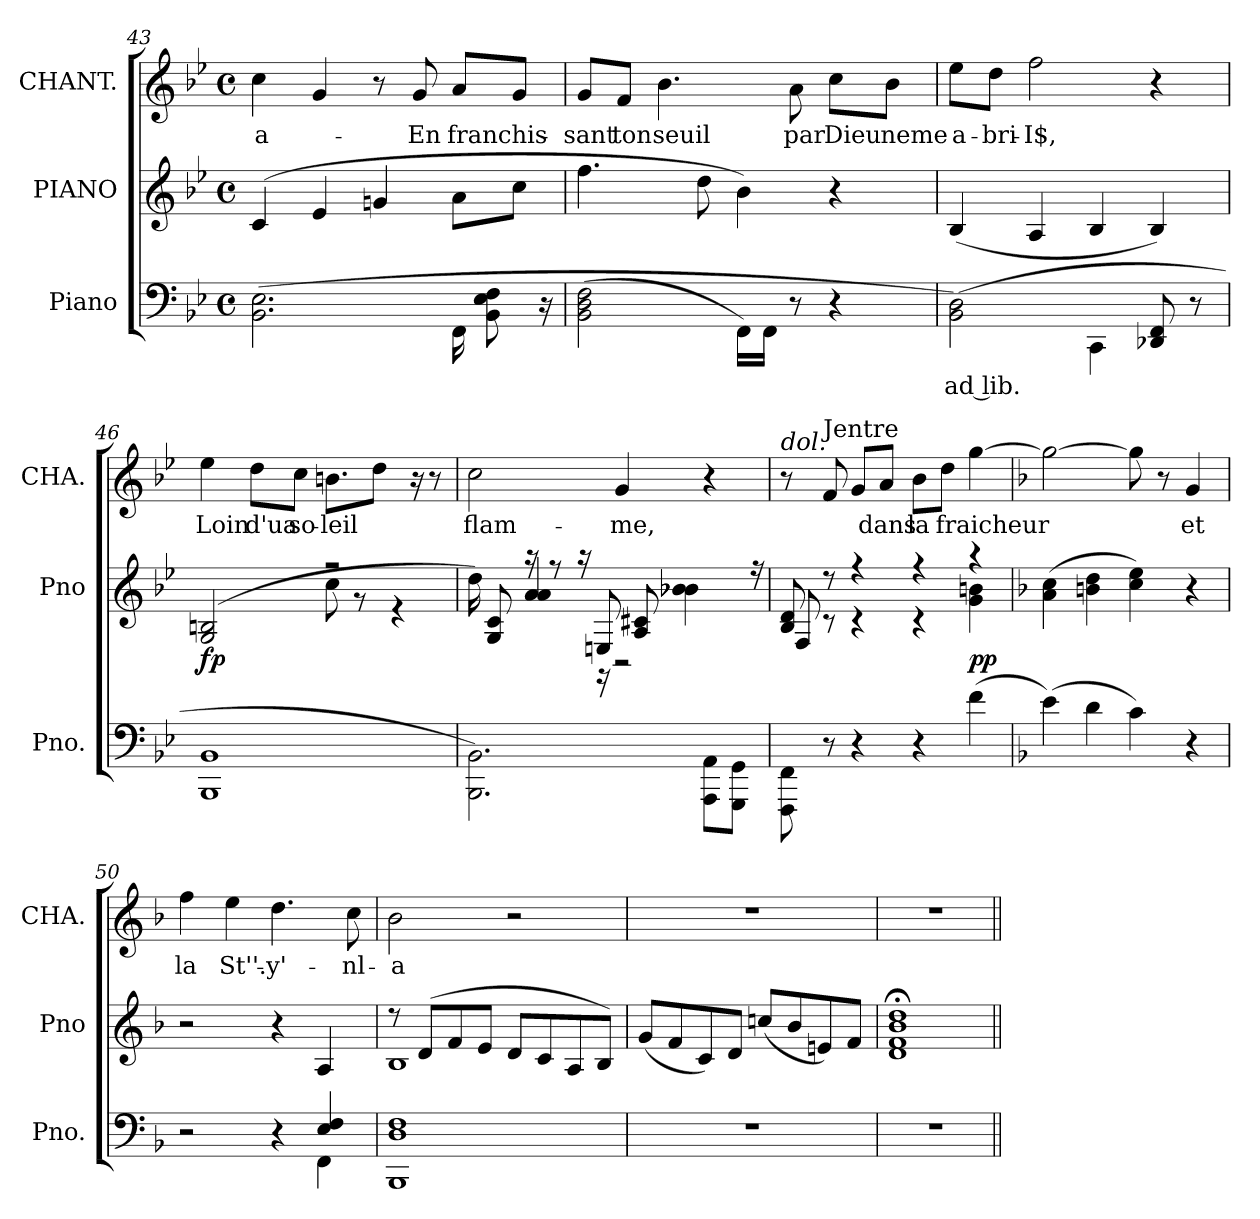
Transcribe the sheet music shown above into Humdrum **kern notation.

**kern	**text	**dynam	**kern	**kern	**text
*part3	*part3	*part3	*part2	*part1	*part1
*staff3	*staff3	*staff3	*staff2	*staff1	*staff1
*I"Piano	*	*	*I"PIANO	*I"CHANT.	*
*I'Pno.	*	*	*I'Pno	*I'CHA.	*
!!LO:LB:g=z
*clefF4	*	*	*clefG2	*clefG2	*
*k[b-e-]	*	*	*k[b-e-]	*k[b-e-]	*
*M4/4	*	*	*M4/4	*M4/4	*
*met(c)	*	*	*met(c)	*met(c)	*
=43	=43	=43	=43	=43	=43
(2.BB-\ 2.E-\	.	.	(4c/	4cc\	a-
.	.	.	4e-/	4g/	.
.	.	.	4gn/	8r	.
.	.	.	.	8g/	En
16FF\	.	.	8a\L	8a/L	franchis-
8BB-\ 8E-\ 8F\	.	.	.	.	.
.	.	.	8cc\J	8g/J	.
16r	.	.	.	.	.
=44	=44	=44	=44	=44	=44
(2BB-\ 2D\ 2F\	.	.	4.ff\	8g/L	sant
.	.	.	.	8f/J	ton
.	.	.	.	4.b-\	seuil
.	.	.	8dd\	.	.
16FF\LL)	.	.	4b-\)	.	.
16FF\JJ	.	.	.	.	.
8r	.	.	.	8a\	par
4r	.	.	4r	8cc\L	Dieu
.	.	.	.	8b-\J	neme
=45	=45	=45	=45	=45	=45
(2BB-\ 2D\)	ad lib.	.	(4B-/	8ee-\L	a-
.	.	.	.	8dd\J	bri-
.	.	.	4A/	2ff\	I$,
4CC\	.	.	4B-/	.	.
8DD-X/ 8FF/	.	.	4B-/)	4r	.
8r	.	.	.	.	.
!!LO:LB:g=z
=46	=46	=46	=46	=46	=46
*	*	*	*^	*	*
1BBB-/ 1BB-/	.	fp	(2G/ 2Bn/	2ryy	4ee-\	Loin
.	.	.	.	.	8dd\L	d'ua
.	.	.	.	.	8cc\J	so-
.	.	.	2r	8cc\	8.bn\L	leil
.	.	.	.	8r	.	.
.	.	.	.	.	8dd\J	.
.	.	.	.	4r	.	.
.	.	.	.	.	16r	.
.	.	.	.	.	8r	.
=47	=47	=47	=47	=47	=47	=47
(2.BBB-\ 2.BB-\)	.	.	(16dd\)	8ryy	2cc\	flam-
.	.	.	8G/ 8c/	.	.	.
.	.	.	.	16ryy	.	.
.	.	.	16r	4a/ 4a/	.	.
.	.	.	8r	.	.	.
.	.	.	16r	.	.	.
.	.	.	8En/	16r	.	.
.	.	.	.	2r	4g/	me,
.	.	.	8A/ 8c#X/	.	.	.
.	.	.	4b-X\ 4b-X\	.	.	.
8AAA\ 8AA\L	.	.	.	.	4r	.
8GGG\ 8GG\J	.	.	.	.	.	.
.	.	.	16r	.	.	.
=48	=48	=48	=48	=48	=48	=48
!	!	!	!	!	!LO:TX:i:t=dol.	!
8FFF\ 8FF\	.	.	8B-/ 8d/	8F/	8r	.
!	!	!	!	!	!LO:TX:t=Jentre	!
8r	.	.	8r	8r	8f/	.
4r	.	.	4r	4r	8g/L	.
.	.	.	.	.	8a/J	dans
4r	.	.	4r	4r	8b-\L	la
.	.	.	.	.	8dd\J	fraicheur
(4f\	.	pp	4r	(4g\ 4bn\	[4gg\	.
*	*	*	*v	*v	*	*
!!LO:LB:g=z
=49	=49	=49	=49	=49	=49
*k[b-]	*	*	*k[b-]	*k[b-]	*
(4e\)	.	.	(4a\ 4cc\	2gg\_	.
4d\	.	.	4bn\ 4dd\	.	.
4c\)	.	.	4cc\ 4ee\)	8gg\]	.
.	.	.	.	8r	.
4r	.	.	4r	4g/	et
=50	=50	=50	=50	=50	=50
*^	*	*	*	*	*
2r	2ryy	.	.	2r	4ff\	la
.	.	.	.	.	4ee\	St''.-
4r	4ryy	.	.	4r	4.dd\	y'-
4E/ 4F/	4FF\	.	.	4A/	.	.
.	.	.	.	.	8cc\	nl-
*v	*v	*	*	*	*	*
=51	=51	=51	=51	=51	=51
*	*	*	*^	*^	*
1BBB-/ 1D/ 1F/	.	.	8r	1B-/	2b-\	8ryy	a
.	.	.	(8d/L	.	.	2..ryy	.
.	.	.	8f/	.	.	.	.
.	.	.	8e/J	.	.	.	.
.	.	.	8d/L	.	2r	.	.
.	.	.	8c/	.	.	.	.
.	.	.	8A/	.	.	.	.
.	.	.	8B-/J)	.	.	.	.
*	*	*	*v	*v	*	*	*
*	*	*	*	*v	*v	*
=52	=52	=52	=52	=52	=52
1r	.	.	(8g/L	1r	.
.	.	.	8f/	.	.
.	.	.	8c/)	.	.
.	.	.	8d/J	.	.
.	.	.	(8ccn/L	.	.
.	.	.	8b-/	.	.
.	.	.	8en/)	.	.
.	.	.	8f/J	.	.
=53	=53	=53	=53	=53	=53
1r	.	.	1d;</ 1f;</ 1b-;</ 1dd;</	1r	.
=||	=||	=||	=||	=||	=||
*-	*-	*-	*-	*-	*-
